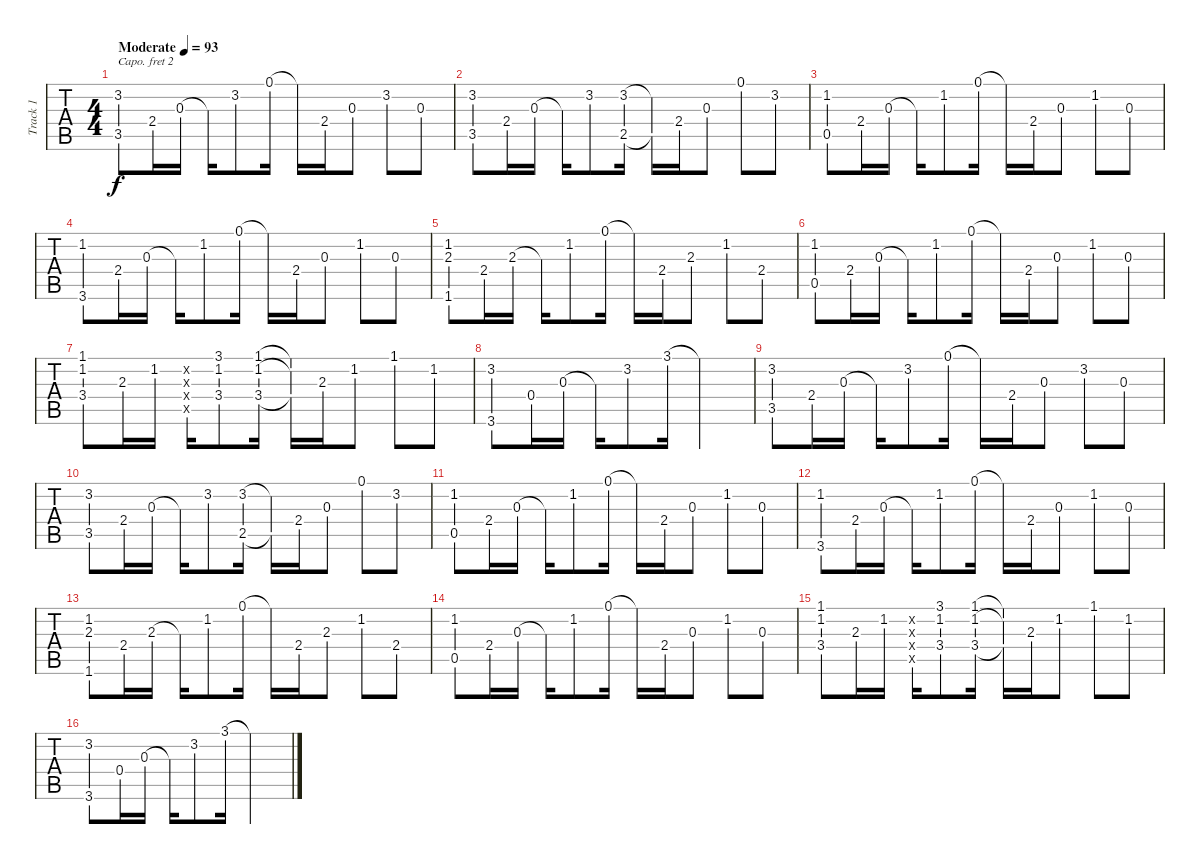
\track ("Track 1" "Track 1") {instrument acousticguitarnylon}
\staff {tabs}
\capo 2
\tuning (E4 B3 G3 D3 A2 E2) {hide}
\ts (4 4)
\tempo (93 "Moderate")
\clef g2
\ks d
(3.2 3.5).8{dy f instrument acousticguitarnylon} 2.4.16 0.3.16 0.3{t}.16 3.2.8 0.1.16 0.1{t}.16 2.4.16 0.3.8 3.2.8 0.3.8 |
(3.2 3.5).8 2.4.16 0.3.16 0.3{t}.16 3.2.8 (3.2 2.5).16 (3.2{t} 2.5{t}).16 2.4.16 0.3.8 0.1.8 3.2.8 |
(1.2 0.5).8 2.4.16 0.3.16 0.3{t}.16 1.2.8 0.1.16 0.1{t}.16 2.4.16 0.3.8 1.2.8 0.3.8 |
(1.2 3.6).8 2.4.16 0.3.16 0.3{t}.16 1.2.8 0.1.16 0.1{t}.16 2.4.16 0.3.8 1.2.8 0.3.8 |
(1.2 2.3 1.6).8 2.4.16 2.3.16 2.3{t}.16 1.2.8 0.1.16 0.1{t}.16 2.4.16 2.3.8 1.2.8 2.4.8 |
(1.2 0.5).8 2.4.16 0.3.16 0.3{t}.16 1.2.8 0.1.16 0.1{t}.16 2.4.16 0.3.8 1.2.8 0.3.8 |
(1.1 1.2 3.4).8 2.3.16 1.2.16 (0.2{x} 0.3{x} 0.4{x} 0.5{x}).16 (3.1 1.2 3.4).8 (1.1 1.2 3.4).16 (1.1{t} 1.2{t} 3.4{t}).16 2.3.16 1.2.8 1.1.8 1.2.8 |
(3.2 3.6).8 0.4.16 0.3.16 0.3{t}.16 3.2.8 3.1.16 3.1{t}.2 |
(3.2 3.5).8 2.4.16 0.3.16 0.3{t}.16 3.2.8 0.1.16 0.1{t}.16 2.4.16 0.3.8 3.2.8 0.3.8 |
(3.2 3.5).8 2.4.16 0.3.16 0.3{t}.16 3.2.8 (3.2 2.5).16 (3.2{t} 2.5{t}).16 2.4.16 0.3.8 0.1.8 3.2.8 |
(1.2 0.5).8 2.4.16 0.3.16 0.3{t}.16 1.2.8 0.1.16 0.1{t}.16 2.4.16 0.3.8 1.2.8 0.3.8 |
(1.2 3.6).8 2.4.16 0.3.16 0.3{t}.16 1.2.8 0.1.16 0.1{t}.16 2.4.16 0.3.8 1.2.8 0.3.8 |
(1.2 2.3 1.6).8 2.4.16 2.3.16 2.3{t}.16 1.2.8 0.1.16 0.1{t}.16 2.4.16 2.3.8 1.2.8 2.4.8 |
(1.2 0.5).8 2.4.16 0.3.16 0.3{t}.16 1.2.8 0.1.16 0.1{t}.16 2.4.16 0.3.8 1.2.8 0.3.8 |
(1.1 1.2 3.4).8 2.3.16 1.2.16 (0.2{x} 0.3{x} 0.4{x} 0.5{x}).16 (3.1 1.2 3.4).8 (1.1 1.2 3.4).16 (1.1{t} 1.2{t} 3.4{t}).16 2.3.16 1.2.8 1.1.8 1.2.8 |
(3.2 3.6).8 0.4.16 0.3.16 0.3{t}.16 3.2.8 3.1.16 3.1{t}.2
